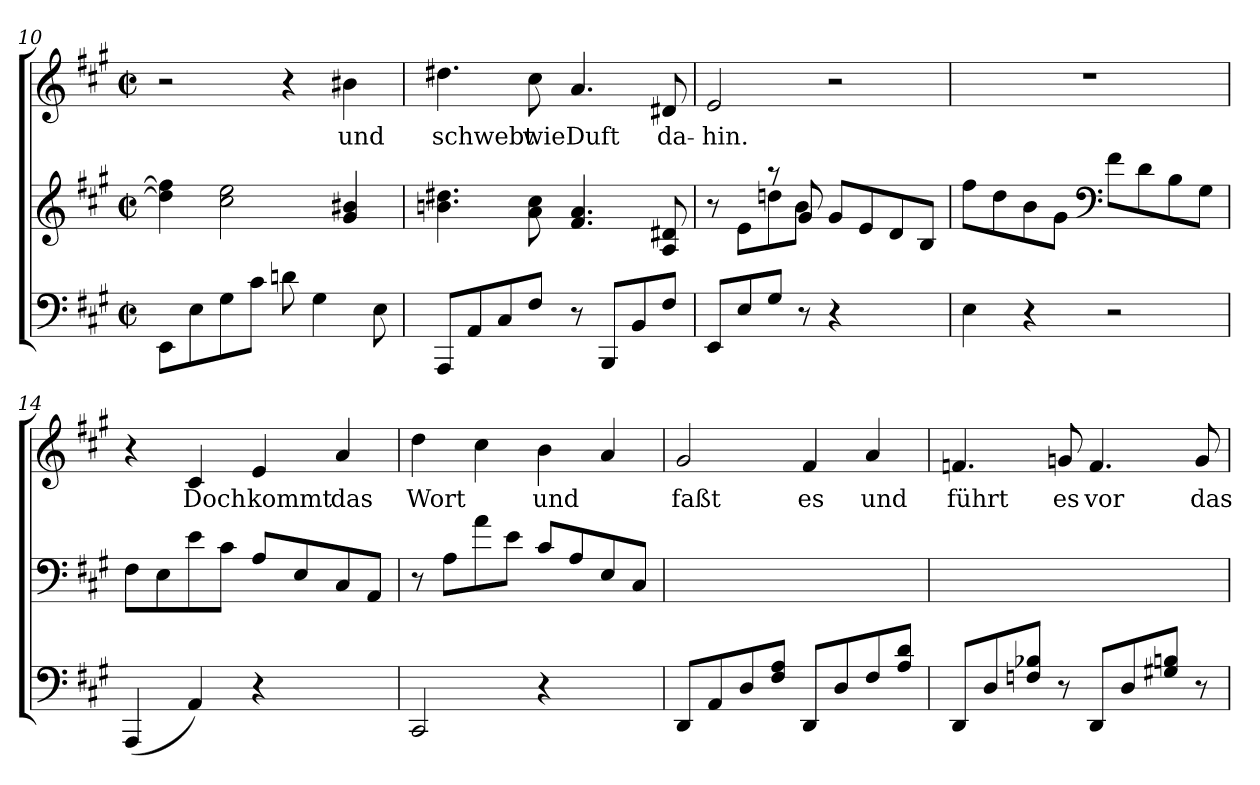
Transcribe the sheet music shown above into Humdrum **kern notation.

**kern	**kern	**kern	**text
*part2	*part2	*part1	*part1
*staff3	*staff2	*staff1	*staff1
*clefF4	*clefG2	*clefG2	*
*k[f#c#g#]	*k[f#c#g#]	*k[f#c#g#]	*
*M2/2	*M2/2	*M2/2	*
*met(c|)	*met(c|)	*met(c|)	*
=10	=10	=10	=10
8EE\L	4ff#]\ 4dd]\	2r	.
8E\	.	.	.
8G#\	2ee\ 2cc#\	.	.
8c#\J	.	.	.
8dn\	.	4r	.
4G#\	.	.	.
.	4b#X/ 4g#/	4b#X\	und
8E\	.	.	.
=11	=11	=11	=11
8AAA/L	4.dd#X\ 4.bn\	4.dd#X\	schwebt
8AA/	.	.	.
8C#/	.	.	.
8F#/J	8cc#\ 8a\	8cc#\	wie
8r	4.a/ 4.f#/	4.a/	Duft
8BBB/L	.	.	.
8BB/	.	.	.
8F#/J	8d#X/ 8A/	8d#X/	da-
=12	=12	=12	=12
*	*^	*	*
8EE/L	4ryy	8r	2e/	-hin.
8E/	.	8e\L	.	.
8G#/J	8r	8ddn\	.	.
8r	8g#/	8b\J	.	.
4r	2ryy	8g#\L	2r	.
.	.	8e\	.	.
4ryy	.	8d/	.	.
.	.	8B/J	.	.
*	*v	*v	*	*
=13	=13	=13	=13
4E\	8ff#\L	1r	.
.	8dd\	.	.
4r	8b\	.	.
.	8g#\J	.	.
*	*clefF4	*	*
2r	8f#\L	.	.
.	8d\	.	.
.	8B\	.	.
.	8G#\J	.	.
!!LO:LB:g=z
=14	=14	=14	=14
(<4AAA/	8F#\L	4r	.
.	8E\	.	.
4AA/)	8e\	4c#/	Doch
.	8c#\J	.	.
4r	8A\L	4e/	kommt
.	8E\	.	.
4ryy	8C#/	4a/	das
.	8AA/J	.	.
=15	=15	=15	=15
2CC#/	8r	4dd\	Wort
.	8A\L	.	.
.	8a\	4cc#\	.
.	8e\J	.	.
4r	8c#\L	4b\	und
.	8A\	.	.
4ryy	8E/	4a/	.
.	8C#/J	.	.
=16	=16	=16	=16
8DD/L	1ryy	2g#/	faßt
8AA/	.	.	.
8D/	.	.	.
8A\ 8F#\J	.	.	.
8DD/L	.	4f#/	es
8D/	.	.	.
8F#/	.	4a/	und
8A\ 8d\J	.	.	.
=17	=17	=17	=17
8DD/L	1ryy	4.fn/	führt
8D/	.	.	.
8B-\ 8F\J	.	.	.
8r	.	8gn/	es
8DD/L	.	4.f/	vor
8D/	.	.	.
8Bn\ 8G#X\J	.	.	.
8r	.	8g/	das
=	=	=	=
*-	*-	*-	*-
